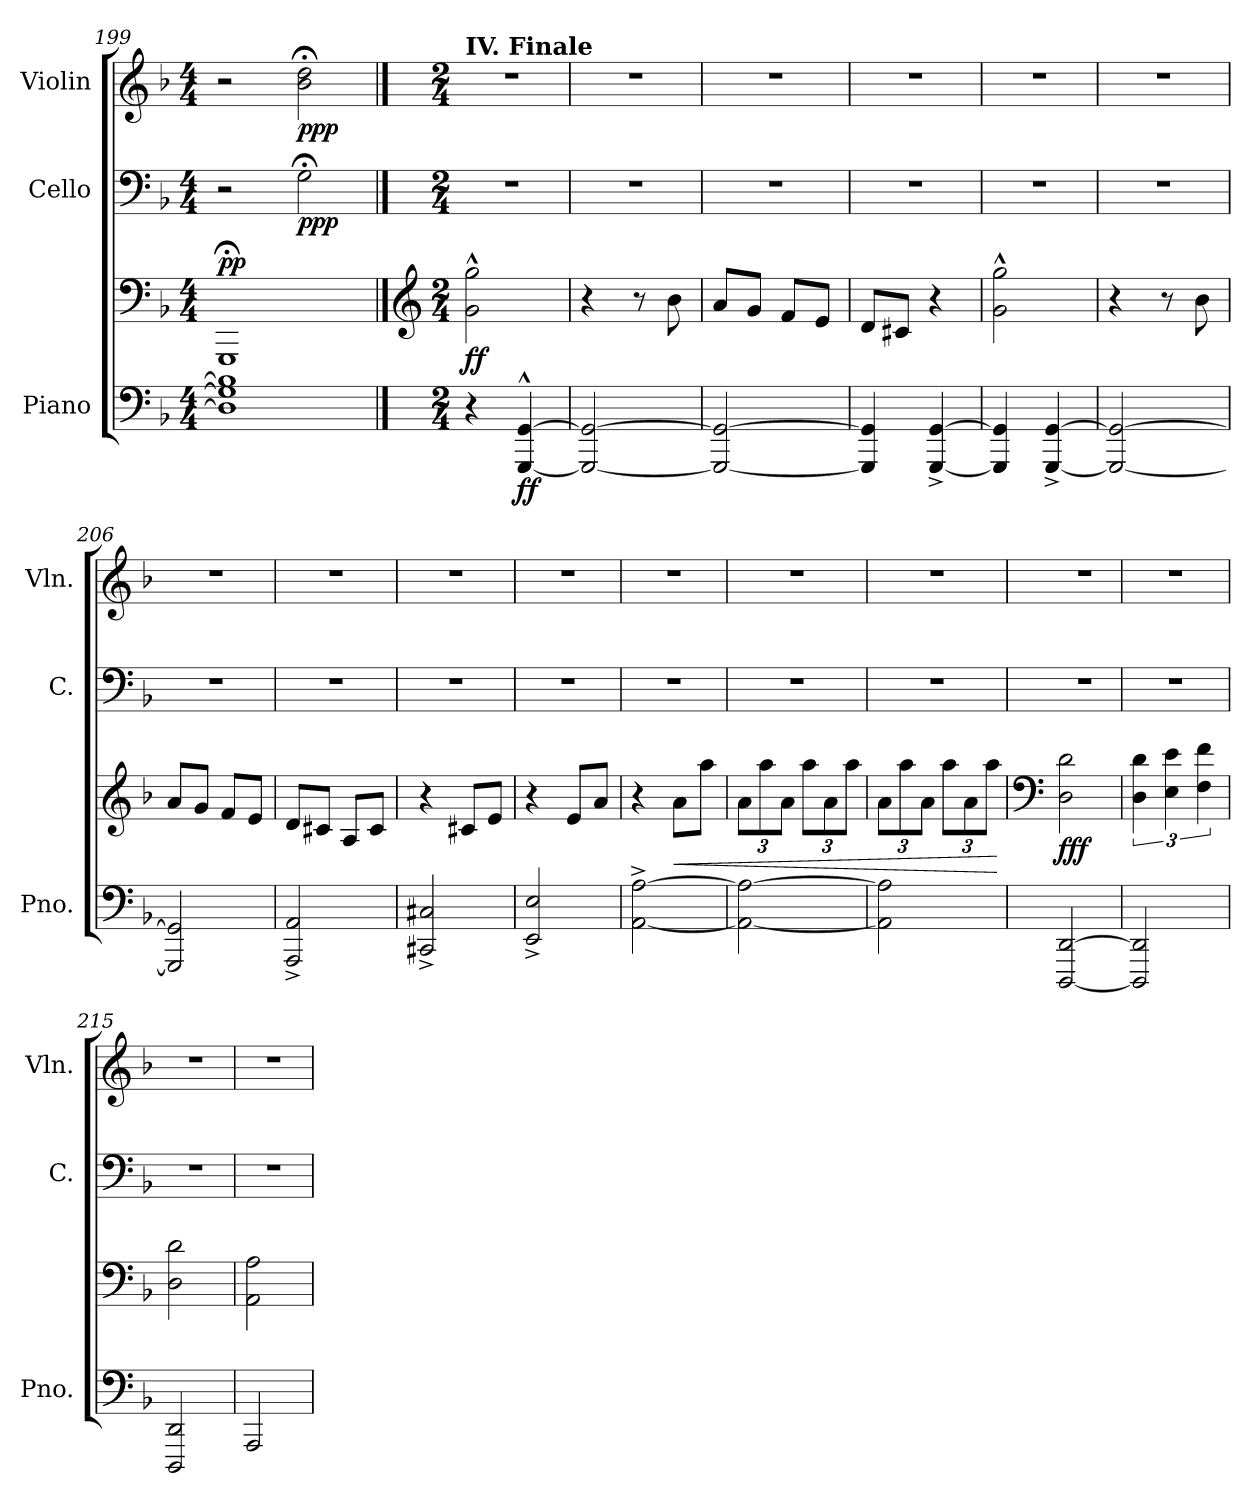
**kern	**kern	**dynam	**kern	**dynam	**kern	**dynam
*part3	*part3	*part3	*part2	*part2	*part1	*part1
*staff4	*staff3	*staff3/4	*staff2	*staff2	*staff1	*staff1
*I"Piano	*	*	*I"Cello	*	*I"Violin	*
*I'Pno.	*	*	*I'C.	*	*I'Vln.	*
*clefF4	*clefF4	*	*clefF4	*	*clefG2	*
*k[b-]	*k[b-]	*	*k[b-]	*	*k[b-]	*
*M4/4	*M4/4	*	*M4/4	*	*M4/4	*
=199	=199	=199	=199	=199	=199	=199
!	!	!LO:DY:a	!	!	!	!
1D] 1G] 1B-]	1GGG;<	pp	2r	.	2r	.
!	!	!	!	!LO:DY:b	!	!LO:DY:b
.	.	.	2G;<\	ppp	2b-\;< 2dd\;<	ppp
!!LO:LB:g=z
==200	==200	==200	==200	==200	==200	==200
*	*clefG2	*	*	*	*	*
*M2/4	*M2/4	*	*M2/4	*	*M2/4	*
*	*	*	*	*	*MM160	*
!	!	!	!	!	!LO:TX:a:B:t=IV. Finale	!
!	!	!LO:DY:b	!	!	!	!
4r	2g\^^ 2gg\^^	ff	2r	.	2r	.
!	!	!LO:DY:b=2	!	!	!	!
[4GGG/^^ [4GG/^^	.	ff	.	.	.	.
=201	=201	=201	=201	=201	=201	=201
2GGG/_ 2GG/_	4r	.	2r	.	2r	.
.	8r	.	.	.	.	.
.	8b-\	.	.	.	.	.
=202	=202	=202	=202	=202	=202	=202
2GGG/_ 2GG/_	8a/L	.	2r	.	2r	.
.	8g/J	.	.	.	.	.
.	8f/L	.	.	.	.	.
.	8e/J	.	.	.	.	.
=203	=203	=203	=203	=203	=203	=203
4GGG/] 4GG/]	8d/L	.	2r	.	2r	.
.	8c#X/J	.	.	.	.	.
[4GGG/^ [4GG/^	4r	.	.	.	.	.
=204	=204	=204	=204	=204	=204	=204
4GGG/] 4GG/]	2g\^^ 2gg\^^	.	2r	.	2r	.
[4GGG/^ [4GG/^	.	.	.	.	.	.
=205	=205	=205	=205	=205	=205	=205
2GGG/_ 2GG/_	4r	.	2r	.	2r	.
.	8r	.	.	.	.	.
.	8b-\	.	.	.	.	.
=206	=206	=206	=206	=206	=206	=206
2GGG/] 2GG/]	8a/L	.	2r	.	2r	.
.	8g/J	.	.	.	.	.
.	8f/L	.	.	.	.	.
.	8e/J	.	.	.	.	.
=207	=207	=207	=207	=207	=207	=207
2AAA/^ 2AA/^	8d/L	.	2r	.	2r	.
.	8c#X/J	.	.	.	.	.
.	8A/L	.	.	.	.	.
.	8c#/J	.	.	.	.	.
=208	=208	=208	=208	=208	=208	=208
2CC#X/^ 2C#X/^	4r	.	2r	.	2r	.
.	8c#X/L	.	.	.	.	.
.	8e/J	.	.	.	.	.
=209	=209	=209	=209	=209	=209	=209
2EE/^ 2E/^	4r	.	2r	.	2r	.
.	8e/L	.	.	.	.	.
.	8a/J	.	.	.	.	.
=210	=210	=210	=210	=210	=210	=210
[2AA\^ [2A\^	4r	.	2r	.	2r	.
!	!	!LO:HP:b	!	!	!	!
.	8a\L	<	.	.	.	.
.	8aa\J	.	.	.	.	.
=211	=211	=211	=211	=211	=211	=211
*	*Xbrackettup	*	*	*	*	*
2AA\_ 2A\_	12a\L	.	2r	.	2r	.
.	12aa\	.	.	.	.	.
.	12a\J	.	.	.	.	.
.	12aa\L	.	.	.	.	.
.	12a\	.	.	.	.	.
.	12aa\J	.	.	.	.	.
!!LO:LB:g=z
=212	=212	=212	=212	=212	=212	=212
2AA\] 2A\]	12a\L	.	2r	.	2r	.
.	12aa\	.	.	.	.	.
.	12a\J	.	.	.	.	.
.	12aa\L	.	.	.	.	.
.	12a\	.	.	.	.	.
.	12aa\J	.	.	.	.	.
.	.	[	.	.	.	.
=213	=213	=213	=213	=213	=213	=213
*	*clefF4	*	*	*	*	*
!	!	!LO:DY:b	!	!	!	!
[2DDD/ [2DD/	2D\ 2d\	fff	2r	.	2r	.
=214	=214	=214	=214	=214	=214	=214
*	*brackettup	*	*	*	*	*
2DDD/] 2DD/]	6D\ 6d\	.	2r	.	2r	.
.	6E\ 6e\	.	.	.	.	.
.	6F\ 6f\	.	.	.	.	.
!!LO:PB:g=z
=215	=215	=215	=215	=215	=215	=215
2DDD/ 2DD/	2D\ 2d\	.	2r	.	2r	.
=216	=216	=216	=216	=216	=216	=216
2AAA/	2AA\ 2A\	.	2r	.	2r	.
=	=	=	=	=	=	=
*-	*-	*-	*-	*-	*-	*-
